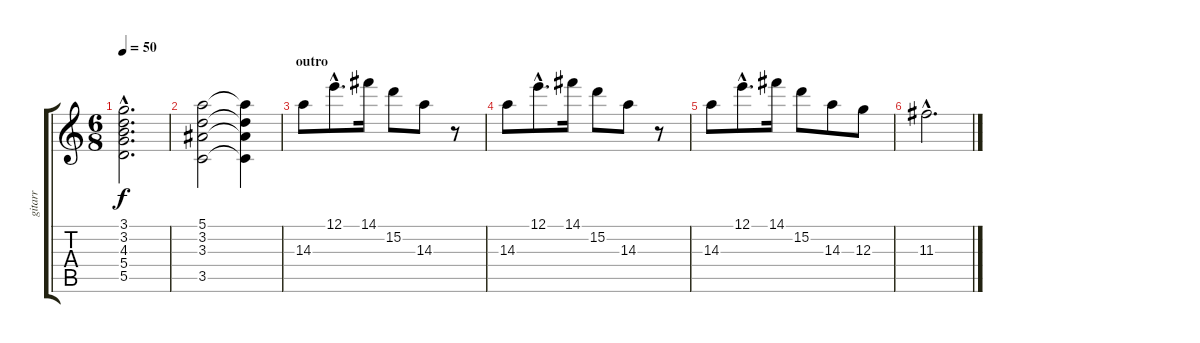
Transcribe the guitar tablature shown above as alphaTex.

\track ("gitarr" "gitarr") {instrument overdrivenguitar}
\staff {score tabs}
\tuning (E4 B3 G3 D3 A2 E2) {hide}
\ts (6 8)
\tempo 50
\clef g2
\ks c
(3.1{hac} 3.2{hac} 4.3{hac} 5.4{hac} 5.5{hac}).2{d dy f} |
(5.1 3.2 3.3 3.5).2 (5.1{t} 3.2{t} 3.3{t} 3.5{t}).4 |
\section ("" "outro")
14.3.8 12.1{hac}.8{d} 14.1.16 15.2.8 14.3.8 r.8 |
14.3.8 12.1{hac}.8{d} 14.1.16 15.2.8 14.3.8 r.8 |
14.3.8 12.1{hac}.8{d} 14.1.16 15.2.8 14.3.8 12.3.8 |
11.3{hac}.2{d}
